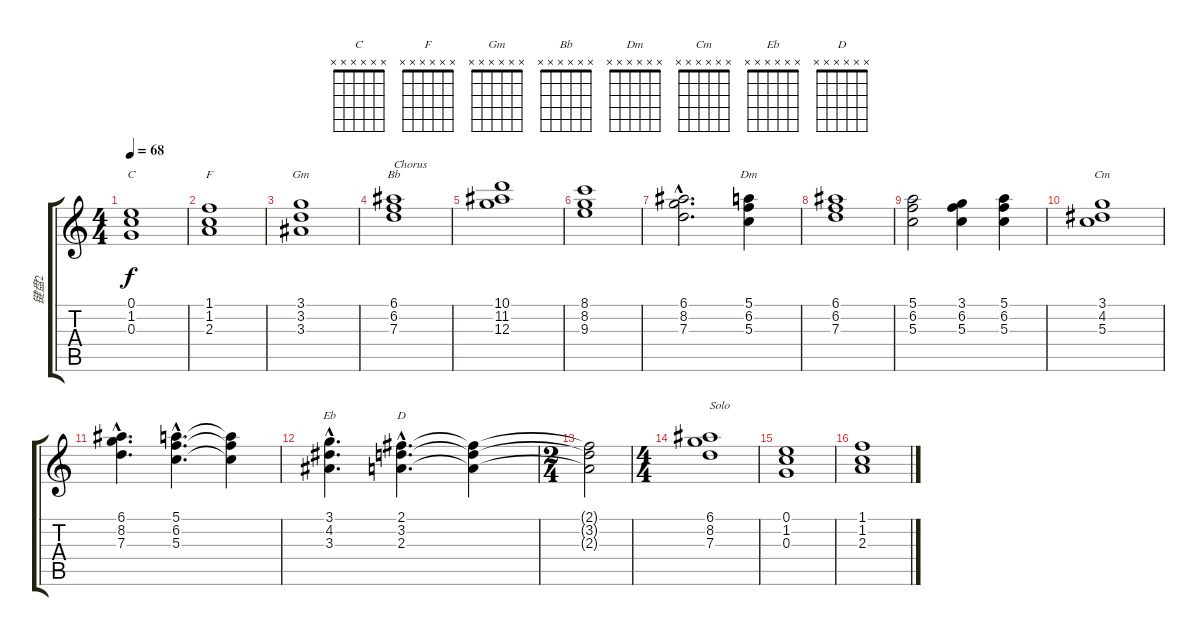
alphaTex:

\track ("键盘2" "键盘2") {instrument stringensemble1}
\staff {score tabs}
\tuning (E5 B4 G4 D4 A3 E3) {hide}
\chord ("C" x x x x x x) {firstfret 0}
\chord ("F" x x x x x x) {firstfret 0}
\chord ("Gm" x x x x x x) {firstfret 0}
\chord ("Bb" x x x x x x) {firstfret 0}
\chord ("Dm" x x x x x x) {firstfret 0}
\chord ("Cm" x x x x x x) {firstfret 0}
\chord ("Eb" x x x x x x) {firstfret 0}
\chord ("D" x x x x x x) {firstfret 0}
\ts (4 4)
\tempo 68
\clef g2
\ks c
(0.1 1.2 0.3).1{ch "C" dy f} |
(1.1 1.2 2.3).1{ch "F"} |
(3.1 3.2 3.3).1{ch "Gm"} |
(6.1 6.2 7.3).1{ch "Bb" txt "Chorus" instrument stringensemble1} |
(10.1 11.2 12.3).1 |
(8.1 8.2 9.3).1 |
(6.1{hac} 8.2{hac} 7.3{hac}).2{d} (5.1 6.2 5.3).4{ch "Dm"} |
(6.1 6.2 7.3).1 |
(5.1 6.2 5.3).2 (3.1 6.2 5.3).4 (5.1 6.2 5.3).4 |
(3.1 4.2 5.3).1{ch "Cm"} |
(6.1{hac} 8.2{hac} 7.3{hac}).4{d} (5.1{hac} 6.2{hac} 5.3{hac}).4{d} (5.1{t} 6.2{t} 5.3{t}).4 |
(3.1{hac} 4.2{hac} 3.3{hac}).4{d ch "Eb"} (2.1{hac} 3.2{hac} 2.3{hac}).4{d ch "D"} (2.1{t} 3.2{t} 2.3{t}).4 |
\ts (2 4)
(2.1{t} 3.2{t} 2.3{t}).2 |
\ts (4 4)
(6.1 8.2 7.3).1{txt "Solo"} |
(0.1 1.2 0.3).1 |
(1.1 1.2 2.3).1
